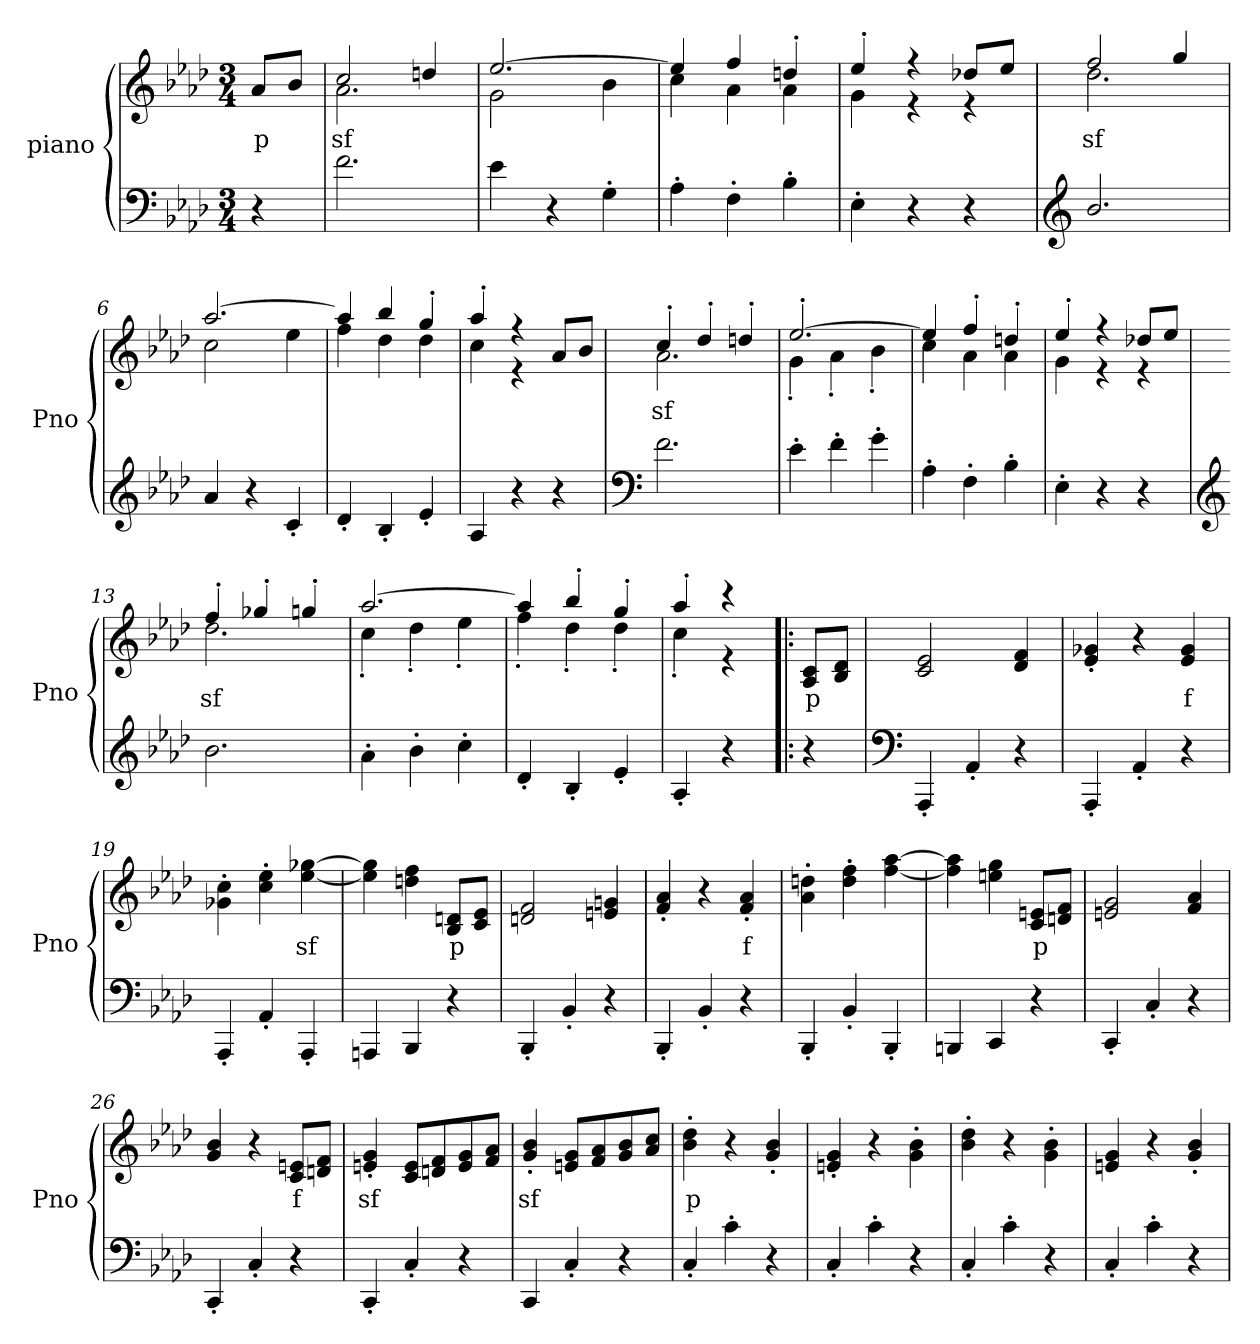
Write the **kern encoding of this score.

**kern	**kern	**text
*part2	*part1	*part1
*staff2	*staff1	*staff1
*I"piano	*I"piano	*
*I'Pno	*I'Pno	*
*clefF4	*clefG2	*
*k[b-e-a-d-]	*k[b-e-a-d-]	*
*A-:	*A-:	*
*M3/4	*M3/4	*
=	=	=
4r	8a-/L	p
.	8b-/J	.
=1	=1	=1
*	*^	*
2.f\	2cc/	2.a-\	sf
.	4ddn/	.	.
=2	=2	=2	=2
4e-\	[2.ee-/	2g\	.
4r	.	.	.
4G'\	.	4b-\	.
=3	=3	=3	=3
4A-'\	4ee-/]	4cc\	.
4F'\	4ff/	4a-\	.
4B-'\	4ddn'/	4a-\	.
=4	=4	=4	=4
4E-'\	4ee-'/	4g\	.
4r	4r	4r	.
4r	8dd-X/L	4r	.
.	8ee-/J	.	.
=5	=5	=5	=5
*clefG2	*	*	*
2.b-/	2ff/	2.dd-\	sf
.	4gg/	.	.
=6	=6	=6	=6
4a-/	[2.aa-/	2cc\	.
4r	.	.	.
4c'/	.	4ee-\	.
=7	=7	=7	=7
4d-'/	4aa-/]	4ff\	.
4B-'/	4bb-/	4dd-\	.
4e-'/	4gg'/	4dd-\	.
=8	=8	=8	=8
4A-/	4aa-'/	4cc\	.
4r	4r	4r	.
4r	8a-/L	4ryy	.
.	8b-/J	.	.
!!LO:LB:g=z	!!
=9	=9	=9	=9
*clefF4	*	*	*
2.f\	4cc'/	2.a-\	sf
.	4dd-'/	.	.
.	4ddn'/	.	.
=10	=10	=10	=10
4e-'\	[2.ee-'/	4g'\	.
4f'\	.	4a-'\	.
4g'\	.	4b-'\	.
=11	=11	=11	=11
4A-'\	4ee-/]	4cc\	.
4F'\	4ff'/	4a-\	.
4B-'\	4ddn'/	4a-\	.
=12	=12	=12	=12
4E-'\	4ee-'/	4g\	.
4r	4r	4r	.
4r	8dd-X/L	4r	.
.	8ee-/J	.	.
=13	=13	=13	=13
*clefG2	*	*	*
2.b-\	4ff'/	2.dd-\	sf
.	4gg-X'/	.	.
.	4ggn'/	.	.
=14	=14	=14	=14
4a-'\	[2.aa-/	4cc'\	.
4b-'\	.	4dd-'\	.
4cc'\	.	4ee-'\	.
=15	=15	=15	=15
4d-'/	4aa-/]	4ff'\	.
4B-'/	4bb-'/	4dd-'\	.
4e-'/	4gg'/	4dd-'\	.
=16	=16	=16	=16
4A-'/	4aa-'/	4cc'\	.
4r	4r	4r	.
*	*v	*v	*
=16X1!|:	=16X1!|:	=16X1!|:
4r	8A-/ 8c/L	p
.	8B-/ 8d-/J	.
=17	=17	=17
*clefF4	*	*
4AAA-'/	2c/ 2e-/	.
4AA-'/	.	.
4r	4d-/ 4f/	.
!!LO:LB:g=z
=18	=18	=18
4AAA-'/	4e-/' 4g-X/'	.
4AA-'/	4r	.
4r	4e-/ 4g-/	f
=19	=19	=19
4AAA-'/	4g-X\' 4cc\'	.
4AA-'/	4cc\' 4ee-\'	.
4AAA-'/	[4ee-\ [4gg-X\	sf
=20	=20	=20
4AAAn/	4ee-\] 4gg-\]	.
4BBB-/	4ddn\ 4ff\	.
4r	8B-/ 8dn/L	p
.	8c/ 8e-/J	.
=21	=21	=21
4BBB-'/	2dn/ 2f/	.
4BB-'/	.	.
4r	4en/ 4gn/	.
=22	=22	=22
4BBB-'/	4f/' 4a-/'	.
4BB-'/	4r	.
4r	4f/' 4a-/'	f
=23	=23	=23
4BBB-'/	4a-\' 4ddn\'	.
4BB-'/	4dd\' 4ff\'	.
4BBB-'/	[4ff\ [4aa-\	.
=24	=24	=24
4BBBn/	4ff\] 4aa-\]	.
4CC/	4een\ 4gg\	.
4r	8c/ 8en/L	p
.	8dn/ 8f/J	.
=25	=25	=25
4CC'/	2en/ 2g/	.
4C'/	.	.
4r	4f/ 4a-/	.
=26	=26	=26
4CC'/	4g/ 4b-/	.
4C'/	4r	.
4r	8c/ 8en/L	f
.	8dn/ 8f/J	.
!!LO:LB:g=z
=27	=27	=27
4CC'/	4en/' 4g/'	sf
4C'/	8c/ 8e/L	.
.	8dn/ 8f/	.
4r	8e/ 8g/	.
.	8f/ 8a-/J	.
=28	=28	=28
4CC/	4g/' 4b-/'	sf
4C'/	8en/ 8g/L	.
.	8f/ 8a-/	.
4r	8g/ 8b-/	.
.	8a-/ 8cc/J	.
=29	=29	=29
4C'/	4b-\' 4dd-\'	p
4c'\	4r	.
4r	4g/' 4b-/'	.
=30	=30	=30
4C'/	4en/' 4g/'	.
4c'\	4r	.
4r	4g\' 4b-\'	.
=31	=31	=31
4C'/	4b-\' 4dd-\'	.
4c'\	4r	.
4r	4g\' 4b-\'	.
=32	=32	=32
4C'/	4en/ 4g/	.
4c'\	4r	.
4r	4g/' 4b-/'	.
=	=	=
*-	*-	*-
